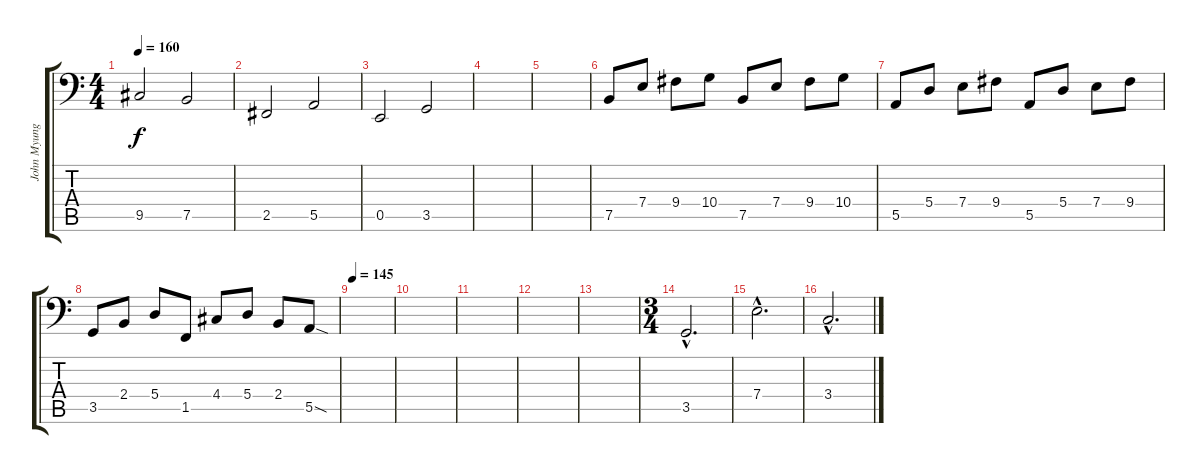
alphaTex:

\track ("John Myung Bass" "John Myung") {instrument electricbasspick}
\staff {score tabs}
\tuning (C3 G2 D2 A1 E1 B0) {hide}
\ts (4 4)
\tempo 160
\clef f4
\ks c
9.5.2{dy f} 7.5.2 |
2.5.2 5.5.2 |
0.5.2 3.5.2 |
|
|
7.5.8 7.4.8 9.4.8 10.4.8 7.5.8 7.4.8 9.4.8 10.4.8 |
5.5.8 5.4.8 7.4.8 9.4.8 5.5.8 5.4.8 7.4.8 9.4.8 |
3.5.8 2.4.8 5.4.8 1.5.8 4.4.8 5.4.8 2.4.8 5.5{sod}.8 |
\tempo 145
|
|
|
|
|
\ts (3 4)
3.5{hac}.2{d} |
7.4{hac}.2{d} |
3.4{hac}.2{d}
